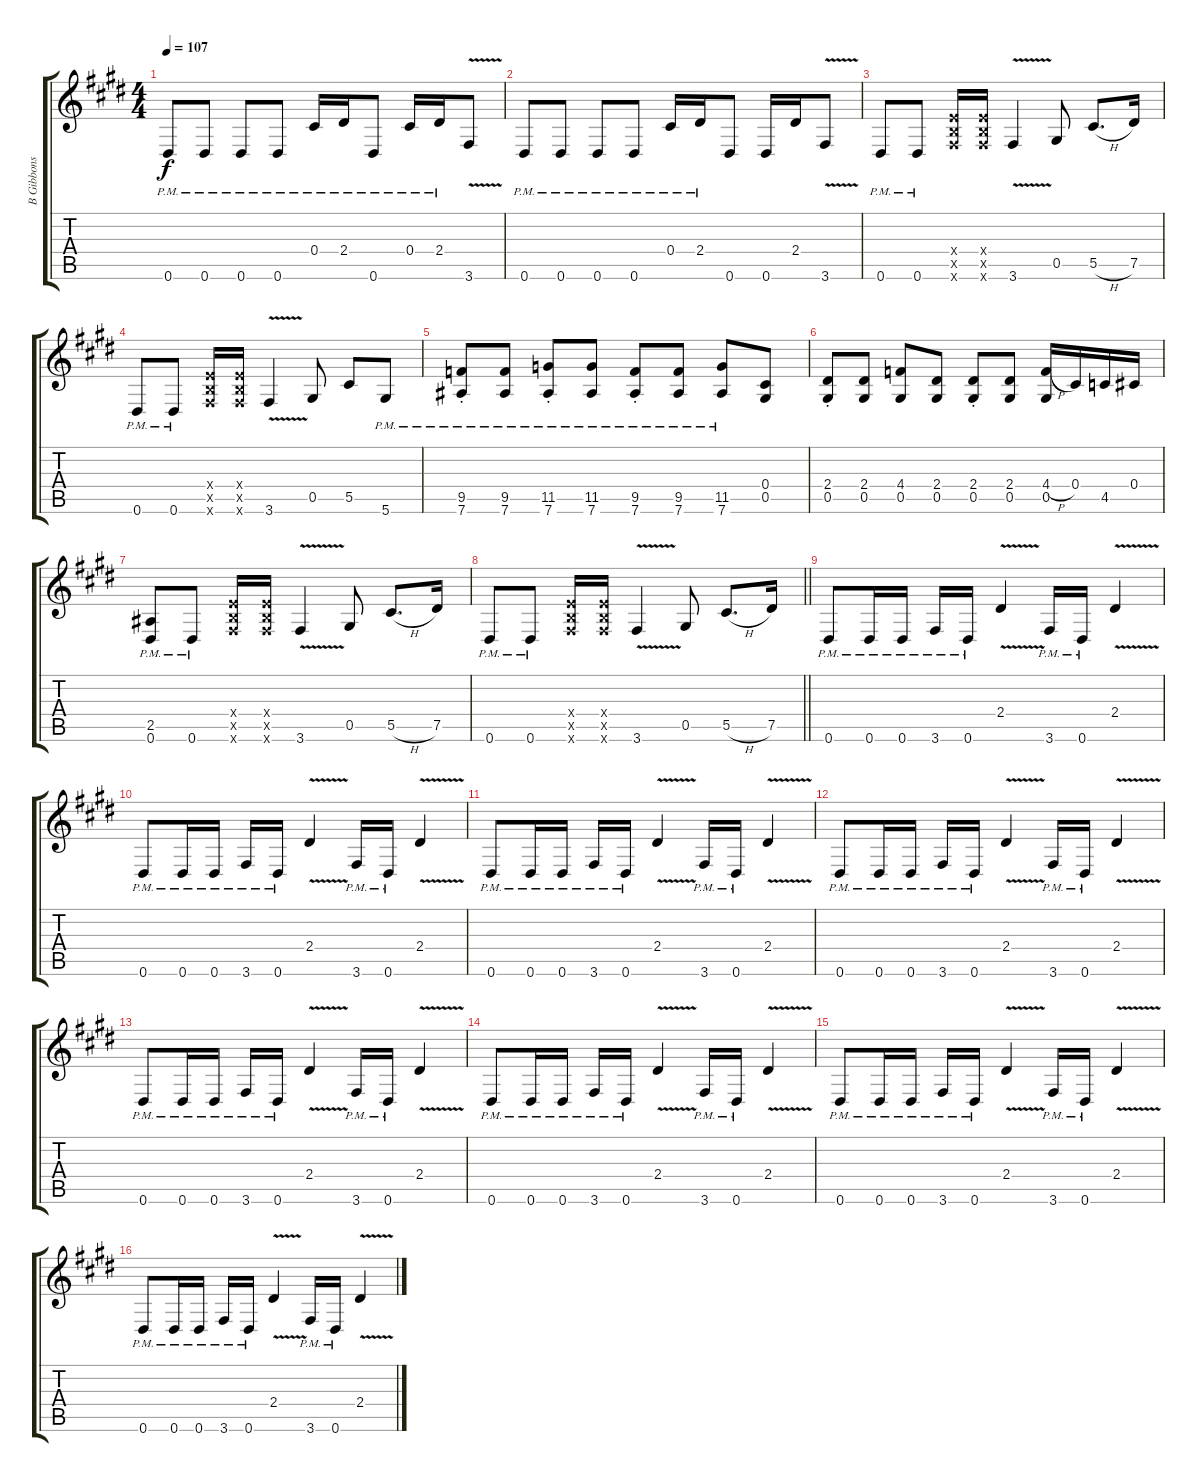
\track ("B Gibbons" "B Gibbons") {instrument distortionguitar}
\staff {score tabs}
\tuning (Eb4 Bb3 Gb3 Db3 Ab2 Eb2) {hide}
\ts (4 4)
\tempo 107
\clef g2
\ks e
0.6{pm}.8{dy f} 0.6{pm}.8 0.6{pm}.8 0.6{pm}.8 0.4{pm}.16 2.4{pm}.16 0.6{pm}.8 0.4{pm}.16 2.4{pm}.16 3.6{v}.8 |
\ks c#minor
0.6{pm}.8 0.6{pm}.8 0.6{pm}.8 0.6{pm}.8 0.4{pm}.16 2.4{pm}.16 0.6.8 0.6.16 2.4.16 3.6{v}.8 |
0.6{pm}.8 0.6{pm}.8 (3.4{x} 3.5{x} 3.6{x}).16 (3.4{x} 3.5{x} 3.6{x}).16 3.6{v}.4 0.5.8 5.5{h}.8{d} 7.5.16 |
\ks e
0.6{pm}.8 0.6{pm}.8 (3.4{x} 3.5{x} 3.6{x}).16 (3.4{x} 3.5{x} 3.6{x}).16 3.6{v}.4 0.5.8 5.5.8 5.6{pm}.8 |
\ks c#minor
(9.5{pm st} 7.6{pm st}).8 (9.5{pm} 7.6{pm}).8 (11.5{pm st} 7.6{pm st}).8 (11.5{pm} 7.6{pm}).8 (9.5{pm st} 7.6{pm st}).8 (9.5{pm} 7.6{pm}).8 (11.5{pm} 7.6{pm}).8 (0.4 0.5).8 |
(2.4{st} 0.5{st}).8 (2.4 0.5).8 (4.4 0.5).8 (2.4 0.5).8 (2.4{st} 0.5{st}).8 (2.4 0.5).8 (4.4{h} 0.5).16 0.4.16 4.5.16 0.4.16 |
\ks e
(2.5{pm} 0.6{pm}).8 0.6{pm}.8 (3.4{x} 3.5{x} 3.6{x}).16 (3.4{x} 3.5{x} 3.6{x}).16 3.6{v}.4 0.5.8 5.5{h}.8{d} 7.5.16 |
\barLineRight lightlight
\ks c#minor
0.6{pm}.8 0.6{pm}.8 (3.4{x} 3.5{x} 3.6{x}).16 (3.4{x} 3.5{x} 3.6{x}).16 3.6{v}.4 0.5.8 5.5{h}.8{d} 7.5.16 |
\ks e
0.6{pm}.8 0.6{pm}.16 0.6{pm}.16 3.6{pm}.16 0.6{pm}.16 2.4{v}.4 3.6{pm}.16 0.6{pm}.16 2.4{v}.4 |
\ks c#minor
0.6{pm}.8 0.6{pm}.16 0.6{pm}.16 3.6{pm}.16 0.6{pm}.16 2.4{v}.4 3.6{pm}.16 0.6{pm}.16 2.4{v}.4 |
\ks e
0.6{pm}.8 0.6{pm}.16 0.6{pm}.16 3.6{pm}.16 0.6{pm}.16 2.4{v}.4 3.6{pm}.16 0.6{pm}.16 2.4{v}.4 |
0.6{pm}.8 0.6{pm}.16 0.6{pm}.16 3.6{pm}.16 0.6{pm}.16 2.4{v}.4 3.6{pm}.16 0.6{pm}.16 2.4{v}.4 |
\ks c#minor
0.6{pm}.8 0.6{pm}.16 0.6{pm}.16 3.6{pm}.16 0.6{pm}.16 2.4{v}.4 3.6{pm}.16 0.6{pm}.16 2.4{v}.4 |
\ks e
0.6{pm}.8 0.6{pm}.16 0.6{pm}.16 3.6{pm}.16 0.6{pm}.16 2.4{v}.4 3.6{pm}.16 0.6{pm}.16 2.4{v}.4 |
\ks c#minor
0.6{pm}.8 0.6{pm}.16 0.6{pm}.16 3.6{pm}.16 0.6{pm}.16 2.4{v}.4 3.6{pm}.16 0.6{pm}.16 2.4{v}.4 |
\ks e
0.6{pm}.8 0.6{pm}.16 0.6{pm}.16 3.6{pm}.16 0.6{pm}.16 2.4{v}.4 3.6{pm}.16 0.6{pm}.16 2.4{v}.4
